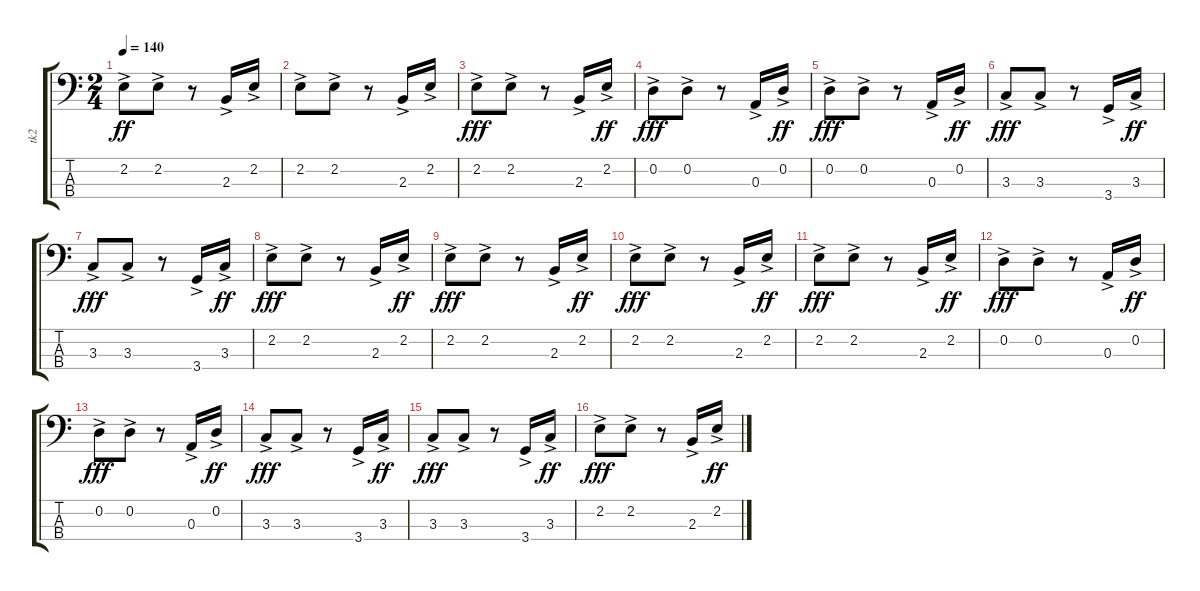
\track ("tk2" "tk2") {instrument electricbassfinger}
\staff {score tabs}
\tuning (G2 D2 A1 E1) {hide}
\ts (2 4)
\tempo 140
\clef f4
\ks c
2.2{ac}.8{dy ff balance 8} 2.2{ac}.8 r.8 2.3{ac}.16 2.2{ac}.16 |
2.2{ac}.8{balance 8} 2.2{ac}.8 r.8 2.3{ac}.16 2.2{ac}.16 |
2.2{ac}.8{dy fff} 2.2{ac}.8 r.8 2.3{ac}.16 2.2{ac}.16{dy ff} |
0.2{ac}.8{dy fff} 0.2{ac}.8 r.8 0.3{ac}.16 0.2{ac}.16{dy ff} |
0.2{ac}.8{dy fff} 0.2{ac}.8 r.8 0.3{ac}.16 0.2{ac}.16{dy ff} |
3.3{ac}.8{dy fff} 3.3{ac}.8 r.8 3.4{ac}.16 3.3{ac}.16{dy ff} |
3.3{ac}.8{dy fff} 3.3{ac}.8 r.8 3.4{ac}.16 3.3{ac}.16{dy ff} |
2.2{ac}.8{dy fff} 2.2{ac}.8 r.8 2.3{ac}.16 2.2{ac}.16{dy ff} |
2.2{ac}.8{dy fff} 2.2{ac}.8 r.8 2.3{ac}.16 2.2{ac}.16{dy ff} |
2.2{ac}.8{dy fff} 2.2{ac}.8 r.8 2.3{ac}.16 2.2{ac}.16{dy ff} |
2.2{ac}.8{dy fff} 2.2{ac}.8 r.8 2.3{ac}.16 2.2{ac}.16{dy ff} |
0.2{ac}.8{dy fff} 0.2{ac}.8 r.8 0.3{ac}.16 0.2{ac}.16{dy ff} |
0.2{ac}.8{dy fff} 0.2{ac}.8 r.8 0.3{ac}.16 0.2{ac}.16{dy ff} |
3.3{ac}.8{dy fff} 3.3{ac}.8 r.8 3.4{ac}.16 3.3{ac}.16{dy ff} |
3.3{ac}.8{dy fff} 3.3{ac}.8 r.8 3.4{ac}.16 3.3{ac}.16{dy ff} |
2.2{ac}.8{dy fff} 2.2{ac}.8 r.8 2.3{ac}.16 2.2{ac}.16{dy ff}
